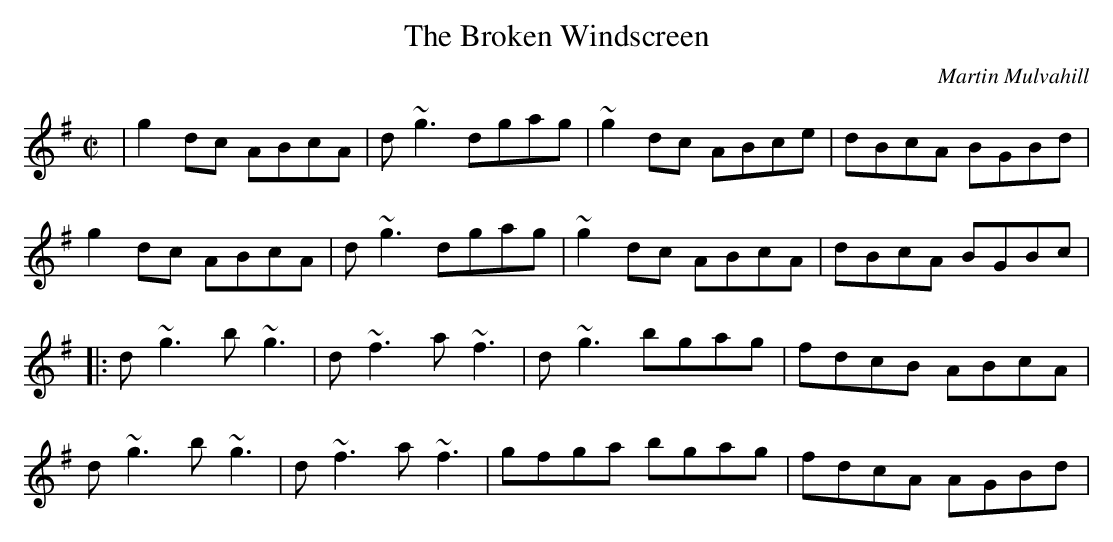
X:1
T:Broken Windscreen, The
C:Martin Mulvahill
M:C|
K:G
| g2dc ABcA | d~g3 dgag | ~g2dc ABce | dBcA BGBd |
g2dc ABcA | d~g3 dgag | ~g2dc ABcA | dBcA BGBc |
|: d~g3 b~g3 | d~f3 a~f3 | d~g3 bgag | fdcB ABcA |
d~g3 b~g3 | d~f3 a~f3 | gfga bgag | fdcA AGBd |
